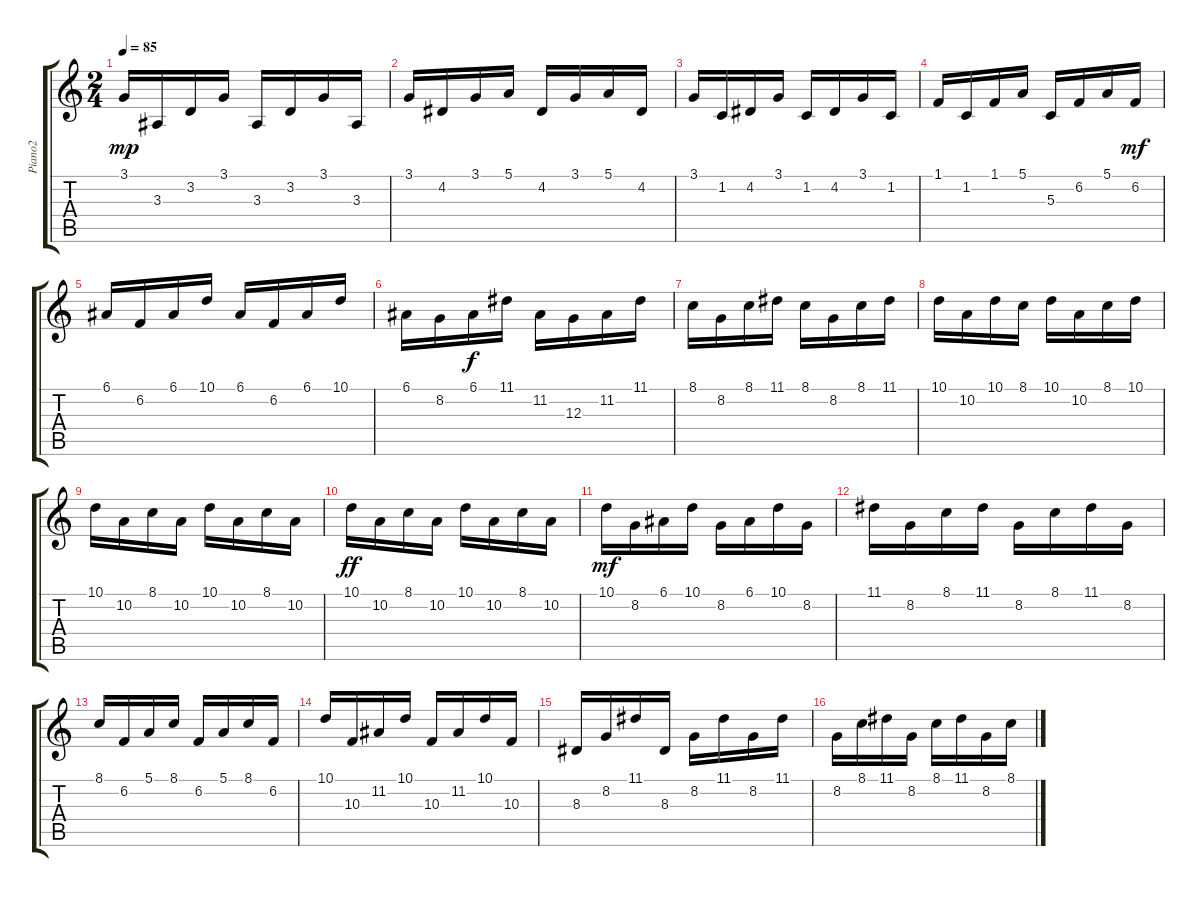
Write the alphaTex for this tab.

\track ("Piano2" "Piano2") {instrument electricgrandpiano}
\staff {score tabs}
\tuning (E4 B3 G3 D3 A2 E2) {hide}
\ts (2 4)
\tempo 85
\clef g2
\ks c
3.1.16{dy mp} 3.3.16 3.2.16 3.1.16 3.3.16 3.2.16 3.1.16 3.3.16 |
3.1.16 4.2.16 3.1.16 5.1.16 4.2.16 3.1.16 5.1.16 4.2.16 |
3.1.16 1.2.16 4.2.16 3.1.16 1.2.16 4.2.16 3.1.16 1.2.16 |
1.1.16 1.2.16 1.1.16 5.1.16 5.3.16 6.2.16 5.1.16 6.2.16{dy mf} |
6.1.16 6.2.16 6.1.16 10.1.16 6.1.16 6.2.16 6.1.16 10.1.16 |
6.1.16 8.2.16 6.1.16{dy f} 11.1.16 11.2.16 12.3.16 11.2.16 11.1.16 |
8.1.16 8.2.16 8.1.16 11.1.16 8.1.16 8.2.16 8.1.16 11.1.16 |
10.1.16 10.2.16 10.1.16 8.1.16 10.1.16 10.2.16 8.1.16 10.1.16 |
10.1.16 10.2.16 8.1.16 10.2.16 10.1.16 10.2.16 8.1.16 10.2.16 |
10.1.16{dy ff} 10.2.16 8.1.16 10.2.16 10.1.16 10.2.16 8.1.16 10.2.16 |
10.1.16{dy mf} 8.2.16 6.1.16 10.1.16 8.2.16 6.1.16 10.1.16 8.2.16 |
11.1.16 8.2.16 8.1.16 11.1.16 8.2.16 8.1.16 11.1.16 8.2.16 |
8.1.16 6.2.16 5.1.16 8.1.16 6.2.16 5.1.16 8.1.16 6.2.16 |
10.1.16 10.3.16 11.2.16 10.1.16 10.3.16 11.2.16 10.1.16 10.3.16 |
8.3.16 8.2.16 11.1.16 8.3.16 8.2.16 11.1.16 8.2.16 11.1.16 |
8.2.16 8.1.16 11.1.16 8.2.16 8.1.16 11.1.16 8.2.16 8.1.16
